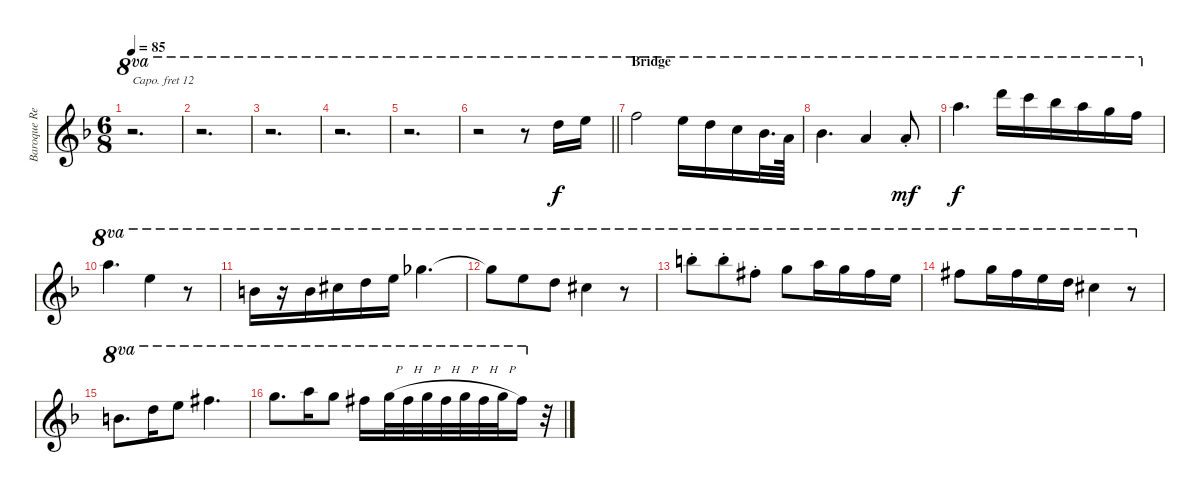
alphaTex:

\track ("Baroque Recorder (Manuel Staropoli)" "Baroque Re") {instrument recorder}
\staff {score}
\capo 12
\tuning (C5 E4 C4 G3 D3 E2) {hide}
\ts (6 8)
\tempo 85
\clef g2
\ks dminor
r.2{d ot 8va dy f} |
r.2{d ot 8va} |
r.2{d ot 8va} |
r.2{d ot 8va} |
r.2{d ot 8va} |
\barLineRight lightlight
r.2{ot 8va} r.8{ot 8va} 2.1.16{ot 8va} 4.1.16{ot 8va} |
\section ("" "Bridge")
5.1.2{ot 8va} 4.1.16{ot 8va} 2.1.16{ot 8va} 8.2.16{ot 8va} 6.2.32{d ot 8va} 5.2.64{ot 8va} |
6.2.4{d ot 8va} 5.2.4{ot 8va} 5.2{st}.8{ot 8va dy mf} |
9.1.4{d ot 8va dy f} 14.1.16{ot 8va} 12.1.16{ot 8va} 10.1.16{ot 8va} 9.1.16{ot 8va} 7.1.16{ot 8va} 5.1.16{ot 8va} |
9.1.4{d ot 8va} 4.1.4{ot 8va} r.8{ot 8va} |
7.2.16{ot 8va} r.16{ot 8va} 7.2.16{ot 8va} 9.2{acc #}.16{ot 8va} 10.2.16{ot 8va} 4.1.16{ot 8va} 6.1.4{d ot 8va} |
6.1{t}.8{ot 8va} 4.1.8{ot 8va} 2.1.8{ot 8va} 9.2{acc #}.4{ot 8va} r.8{ot 8va} |
11.1{st}.8{ot 8va} 11.1{st}.8{ot 8va} 6.1{st acc #}.8{ot 8va} 7.1.8{ot 8va} 9.1.16{ot 8va} 7.1.16{ot 8va} 6.1{acc #}.16{ot 8va} 4.1.16{ot 8va} |
6.1{acc #}.8{ot 8va} 7.1.16{ot 8va} 6.1{acc #}.16{ot 8va} 4.1.16{ot 8va} 2.1.16{ot 8va} 1.1{acc #}.4{ot 8va} r.8{ot 8va} |
7.2.8{d ot 8va} 10.2.16{ot 8va} 4.1.8{ot 8va} 6.1{acc #}.4{d ot 8va} |
7.1.8{d ot 8va} 9.1.16{ot 8va} 7.1.8{ot 8va} 6.1{acc #}.16{ot 8va} 7.1{h}.32{ot 8va} 6.1{h acc #}.32{ot 8va} 7.1{h}.32{ot 8va} 6.1{h acc #}.32{ot 8va} 7.1{h}.32{ot 8va} 6.1{h acc #}.32{ot 8va} 7.1{h}.32{ot 8va} 6.1{acc #}.16{ot 8va} r.32
